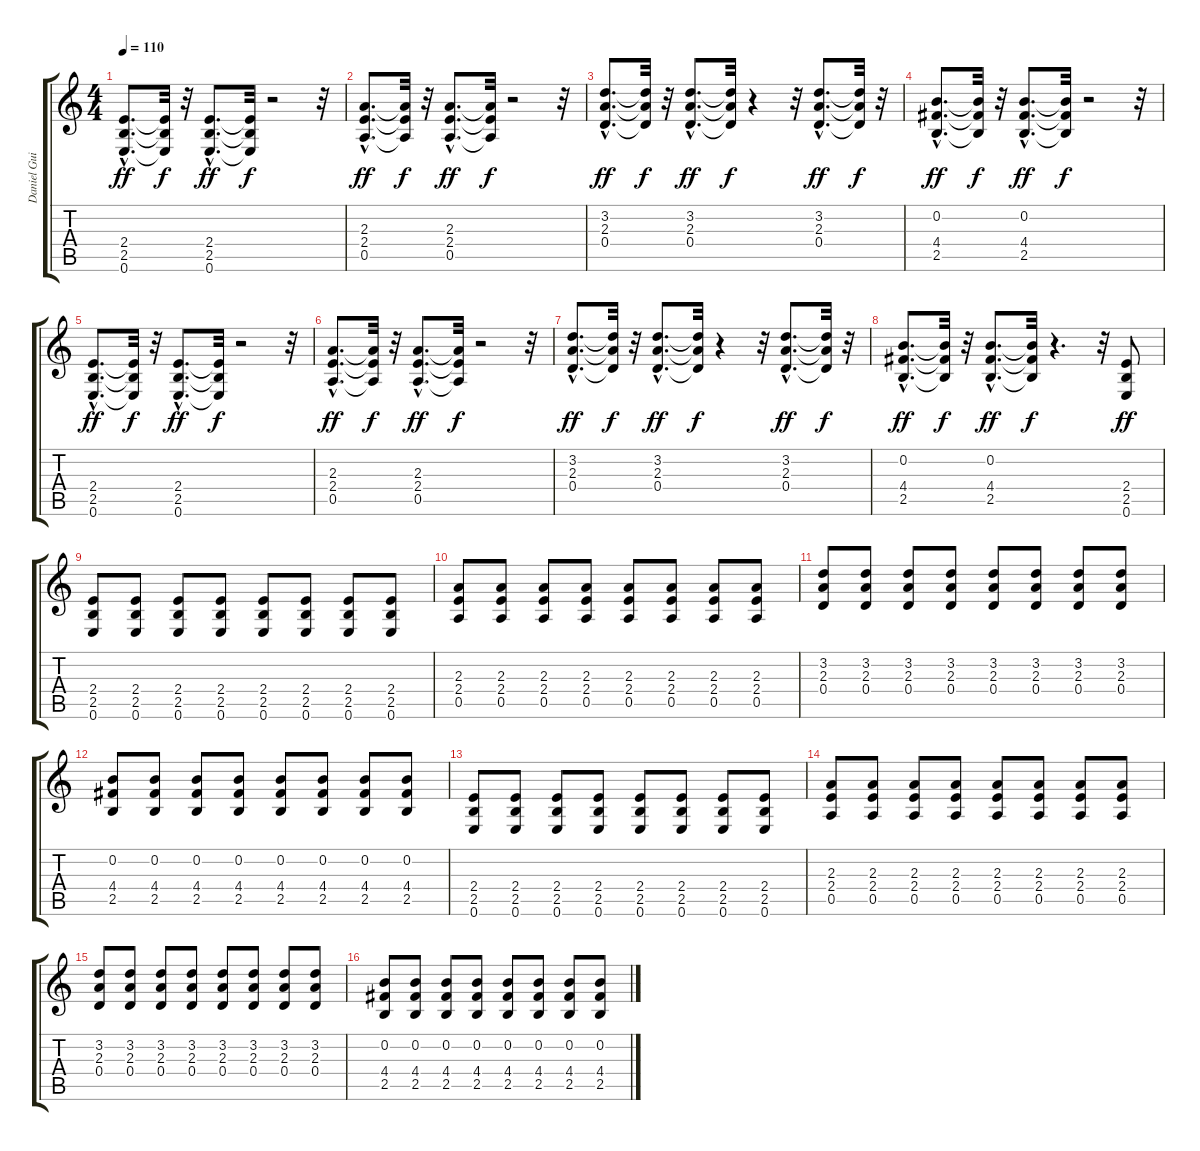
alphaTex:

\track ("Daniel Guitar 2" "Daniel Gui") {instrument distortionguitar}
\staff {score tabs}
\tuning (E4 B3 G3 D3 A2 E2) {hide}
\ts (4 4)
\tempo 110
\clef g2
\ks c
(2.4{hac} 2.5{hac} 0.6{hac}).8{d dy ff} (2.4{t} 2.5{t} 0.6{t}).32{dy f} r.32 (2.4{hac} 2.5{hac} 0.6{hac}).8{d dy ff} (2.4{t} 2.5{t} 0.6{t}).32{dy f} r.2 r.32 |
(2.3{hac} 2.4{hac} 0.5{hac}).8{d dy ff} (2.3{t} 2.4{t} 0.5{t}).32{dy f} r.32 (2.3{hac} 2.4{hac} 0.5{hac}).8{d dy ff} (2.3{t} 2.4{t} 0.5{t}).32{dy f} r.2 r.32 |
(3.2{hac} 2.3{hac} 0.4{hac}).8{d dy ff} (3.2{t} 2.3{t} 0.4{t}).32{dy f} r.32 (3.2{hac} 2.3{hac} 0.4{hac}).8{d dy ff} (3.2{t} 2.3{t} 0.4{t}).32{dy f} r.4 r.32 (3.2{hac} 2.3{hac} 0.4{hac}).8{d dy ff} (3.2{t} 2.3{t} 0.4{t}).32{dy f} r.32 |
(0.2{hac} 4.4{hac} 2.5{hac}).8{d dy ff} (0.2{t} 4.4{t} 2.5{t}).32{dy f} r.32 (0.2{hac} 4.4{hac} 2.5{hac}).8{d dy ff} (0.2{t} 4.4{t} 2.5{t}).32{dy f} r.2 r.32 |
(2.4{hac} 2.5{hac} 0.6{hac}).8{d dy ff} (2.4{t} 2.5{t} 0.6{t}).32{dy f} r.32 (2.4{hac} 2.5{hac} 0.6{hac}).8{d dy ff} (2.4{t} 2.5{t} 0.6{t}).32{dy f} r.2 r.32 |
(2.3{hac} 2.4{hac} 0.5{hac}).8{d dy ff} (2.3{t} 2.4{t} 0.5{t}).32{dy f} r.32 (2.3{hac} 2.4{hac} 0.5{hac}).8{d dy ff} (2.3{t} 2.4{t} 0.5{t}).32{dy f} r.2 r.32 |
(3.2{hac} 2.3{hac} 0.4{hac}).8{d dy ff} (3.2{t} 2.3{t} 0.4{t}).32{dy f} r.32 (3.2{hac} 2.3{hac} 0.4{hac}).8{d dy ff} (3.2{t} 2.3{t} 0.4{t}).32{dy f} r.4 r.32 (3.2{hac} 2.3{hac} 0.4{hac}).8{d dy ff} (3.2{t} 2.3{t} 0.4{t}).32{dy f} r.32 |
(0.2{hac} 4.4{hac} 2.5{hac}).8{d dy ff} (0.2{t} 4.4{t} 2.5{t}).32{dy f} r.32 (0.2{hac} 4.4{hac} 2.5{hac}).8{d dy ff} (0.2{t} 4.4{t} 2.5{t}).32{dy f} r.4{d} r.32 (2.4 2.5 0.6).8{dy ff} |
(2.4 2.5 0.6).8 (2.4 2.5 0.6).8 (2.4 2.5 0.6).8 (2.4 2.5 0.6).8 (2.4 2.5 0.6).8 (2.4 2.5 0.6).8 (2.4 2.5 0.6).8 (2.4 2.5 0.6).8 |
(2.3 2.4 0.5).8 (2.3 2.4 0.5).8 (2.3 2.4 0.5).8 (2.3 2.4 0.5).8 (2.3 2.4 0.5).8 (2.3 2.4 0.5).8 (2.3 2.4 0.5).8 (2.3 2.4 0.5).8 |
(3.2 2.3 0.4).8 (3.2 2.3 0.4).8 (3.2 2.3 0.4).8 (3.2 2.3 0.4).8 (3.2 2.3 0.4).8 (3.2 2.3 0.4).8 (3.2 2.3 0.4).8 (3.2 2.3 0.4).8 |
(0.2 4.4 2.5).8 (0.2 4.4 2.5).8 (0.2 4.4 2.5).8 (0.2 4.4 2.5).8 (0.2 4.4 2.5).8 (0.2 4.4 2.5).8 (0.2 4.4 2.5).8 (0.2 4.4 2.5).8 |
(2.4 2.5 0.6).8 (2.4 2.5 0.6).8 (2.4 2.5 0.6).8 (2.4 2.5 0.6).8 (2.4 2.5 0.6).8 (2.4 2.5 0.6).8 (2.4 2.5 0.6).8 (2.4 2.5 0.6).8 |
(2.3 2.4 0.5).8 (2.3 2.4 0.5).8 (2.3 2.4 0.5).8 (2.3 2.4 0.5).8 (2.3 2.4 0.5).8 (2.3 2.4 0.5).8 (2.3 2.4 0.5).8 (2.3 2.4 0.5).8 |
(3.2 2.3 0.4).8 (3.2 2.3 0.4).8 (3.2 2.3 0.4).8 (3.2 2.3 0.4).8 (3.2 2.3 0.4).8 (3.2 2.3 0.4).8 (3.2 2.3 0.4).8 (3.2 2.3 0.4).8 |
(0.2 4.4 2.5).8 (0.2 4.4 2.5).8 (0.2 4.4 2.5).8 (0.2 4.4 2.5).8 (0.2 4.4 2.5).8 (0.2 4.4 2.5).8 (0.2 4.4 2.5).8 (0.2 4.4 2.5).8
